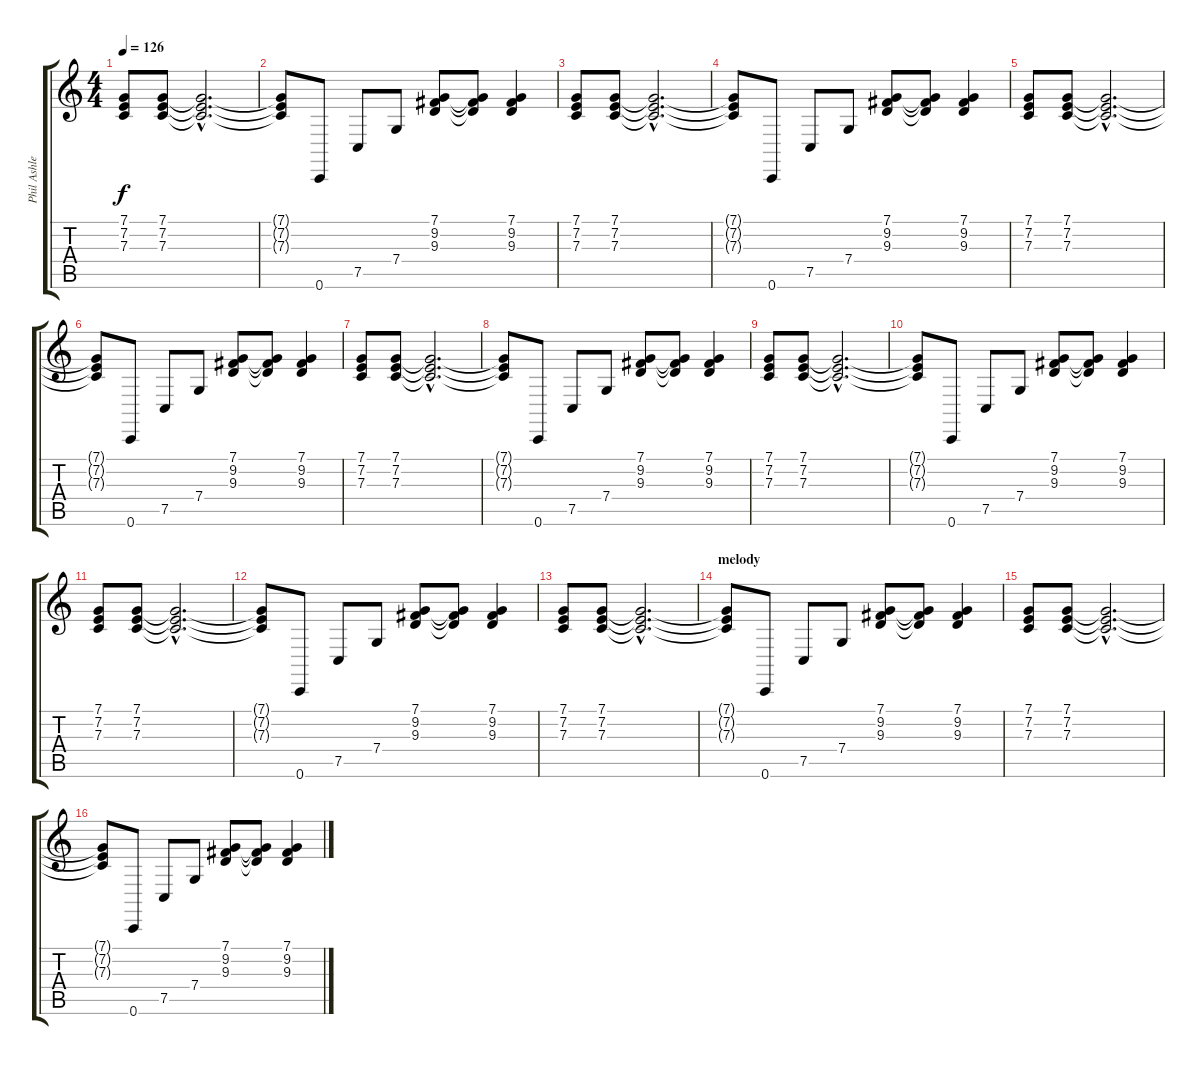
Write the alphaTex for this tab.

\track ("Phil Ashley - keyboards" "Phil Ashle") {instrument electricgrandpiano}
\staff {score tabs}
\tuning (C4 A3 F3 C3 F2 C2) {hide}
\ts (4 4)
\tempo 126
\clef g2
\ks c
(7.1 7.2 7.3).8{dy f} (7.1 7.2 7.3).8 (7.1{hac t} 7.2{hac t} 7.3{hac t}).2{d} |
(7.1{t} 7.2{t} 7.3{t}).8 0.6.8 7.5.8 7.4.8 (7.1 9.2 9.3).8 (7.1{t} 9.2{t} 9.3{t}).8 (7.1 9.2 9.3).4 |
(7.1 7.2 7.3).8 (7.1 7.2 7.3).8 (7.1{hac t} 7.2{hac t} 7.3{hac t}).2{d} |
(7.1{t} 7.2{t} 7.3{t}).8 0.6.8 7.5.8 7.4.8 (7.1 9.2 9.3).8 (7.1{t} 9.2{t} 9.3{t}).8 (7.1 9.2 9.3).4 |
(7.1 7.2 7.3).8 (7.1 7.2 7.3).8 (7.1{hac t} 7.2{hac t} 7.3{hac t}).2{d} |
(7.1{t} 7.2{t} 7.3{t}).8 0.6.8 7.5.8 7.4.8 (7.1 9.2 9.3).8 (7.1{t} 9.2{t} 9.3{t}).8 (7.1 9.2 9.3).4 |
(7.1 7.2 7.3).8 (7.1 7.2 7.3).8 (7.1{hac t} 7.2{hac t} 7.3{hac t}).2{d} |
(7.1{t} 7.2{t} 7.3{t}).8 0.6.8 7.5.8 7.4.8 (7.1 9.2 9.3).8 (7.1{t} 9.2{t} 9.3{t}).8 (7.1 9.2 9.3).4 |
(7.1 7.2 7.3).8 (7.1 7.2 7.3).8 (7.1{hac t} 7.2{hac t} 7.3{hac t}).2{d} |
(7.1{t} 7.2{t} 7.3{t}).8 0.6.8 7.5.8 7.4.8 (7.1 9.2 9.3).8 (7.1{t} 9.2{t} 9.3{t}).8 (7.1 9.2 9.3).4 |
(7.1 7.2 7.3).8 (7.1 7.2 7.3).8 (7.1{hac t} 7.2{hac t} 7.3{hac t}).2{d} |
(7.1{t} 7.2{t} 7.3{t}).8 0.6.8 7.5.8 7.4.8 (7.1 9.2 9.3).8 (7.1{t} 9.2{t} 9.3{t}).8 (7.1 9.2 9.3).4 |
(7.1 7.2 7.3).8 (7.1 7.2 7.3).8 (7.1{hac t} 7.2{hac t} 7.3{hac t}).2{d} |
\section ("" "melody")
(7.1{t} 7.2{t} 7.3{t}).8 0.6.8 7.5.8 7.4.8 (7.1 9.2 9.3).8 (7.1{t} 9.2{t} 9.3{t}).8 (7.1 9.2 9.3).4 |
(7.1 7.2 7.3).8 (7.1 7.2 7.3).8 (7.1{hac t} 7.2{hac t} 7.3{hac t}).2{d} |
(7.1{t} 7.2{t} 7.3{t}).8 0.6.8 7.5.8 7.4.8 (7.1 9.2 9.3).8 (7.1{t} 9.2{t} 9.3{t}).8 (7.1 9.2 9.3).4
